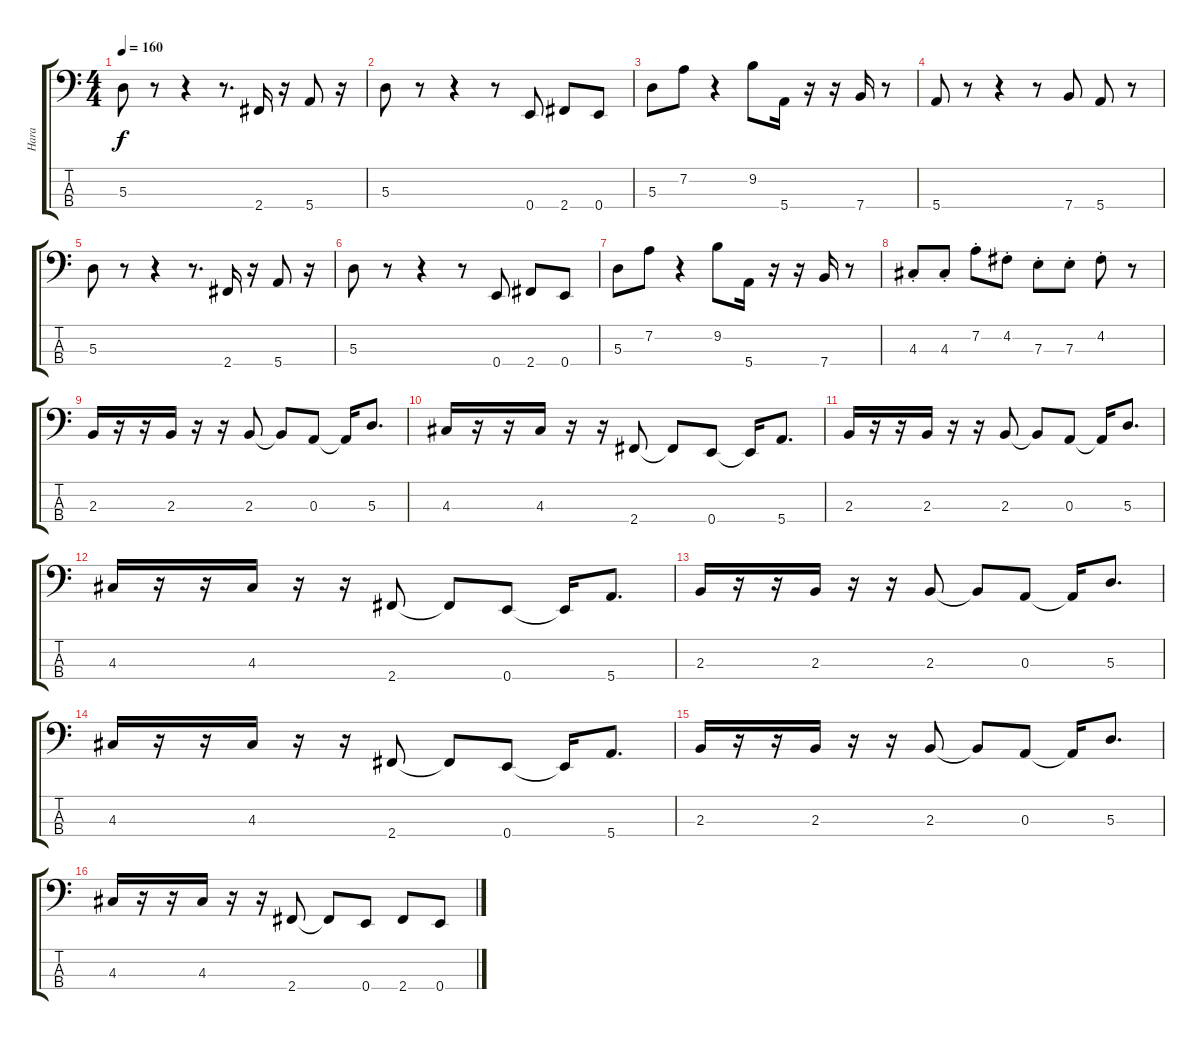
\track ("Hara" "Hara") {instrument electricbasspick}
\staff {score tabs}
\tuning (G2 D2 A1 E1) {hide}
\ts (4 4)
\tempo 160
\clef f4
\ks c
5.3.8{dy f} r.8 r.4 r.8{d} 2.4.16 r.16 5.4.8 r.16 |
5.3.8 r.8 r.4 r.8 0.4.8 2.4.8 0.4.8 |
5.3.8 7.2.8 r.4 9.2.8 5.4.16 r.16 r.16 7.4.16 r.8 |
5.4.8 r.8 r.4 r.8 7.4.8 5.4.8 r.8 |
5.3.8 r.8 r.4 r.8{d} 2.4.16 r.16 5.4.8 r.16 |
5.3.8 r.8 r.4 r.8 0.4.8 2.4.8 0.4.8 |
5.3.8 7.2.8 r.4 9.2.8 5.4.16 r.16 r.16 7.4.16 r.8 |
4.3{st}.8 4.3{st}.8 7.2{st}.8 4.2{st}.8 7.3{st}.8 7.3{st}.8 4.2{st}.8 r.8 |
2.3.16 r.16 r.16 2.3.16 r.16 r.16 2.3.8 2.3{t}.8 0.3.8 0.3{t}.16 5.3.8{d} |
4.3.16 r.16 r.16 4.3.16 r.16 r.16 2.4.8 2.4{t}.8 0.4.8 0.4{t}.16 5.4.8{d} |
2.3.16 r.16 r.16 2.3.16 r.16 r.16 2.3.8 2.3{t}.8 0.3.8 0.3{t}.16 5.3.8{d} |
4.3.16 r.16 r.16 4.3.16 r.16 r.16 2.4.8 2.4{t}.8 0.4.8 0.4{t}.16 5.4.8{d} |
2.3.16 r.16 r.16 2.3.16 r.16 r.16 2.3.8 2.3{t}.8 0.3.8 0.3{t}.16 5.3.8{d} |
4.3.16 r.16 r.16 4.3.16 r.16 r.16 2.4.8 2.4{t}.8 0.4.8 0.4{t}.16 5.4.8{d} |
2.3.16 r.16 r.16 2.3.16 r.16 r.16 2.3.8 2.3{t}.8 0.3.8 0.3{t}.16 5.3.8{d} |
4.3.16 r.16 r.16 4.3.16 r.16 r.16 2.4.8 2.4{t}.8 0.4.8 2.4.8 0.4.8
